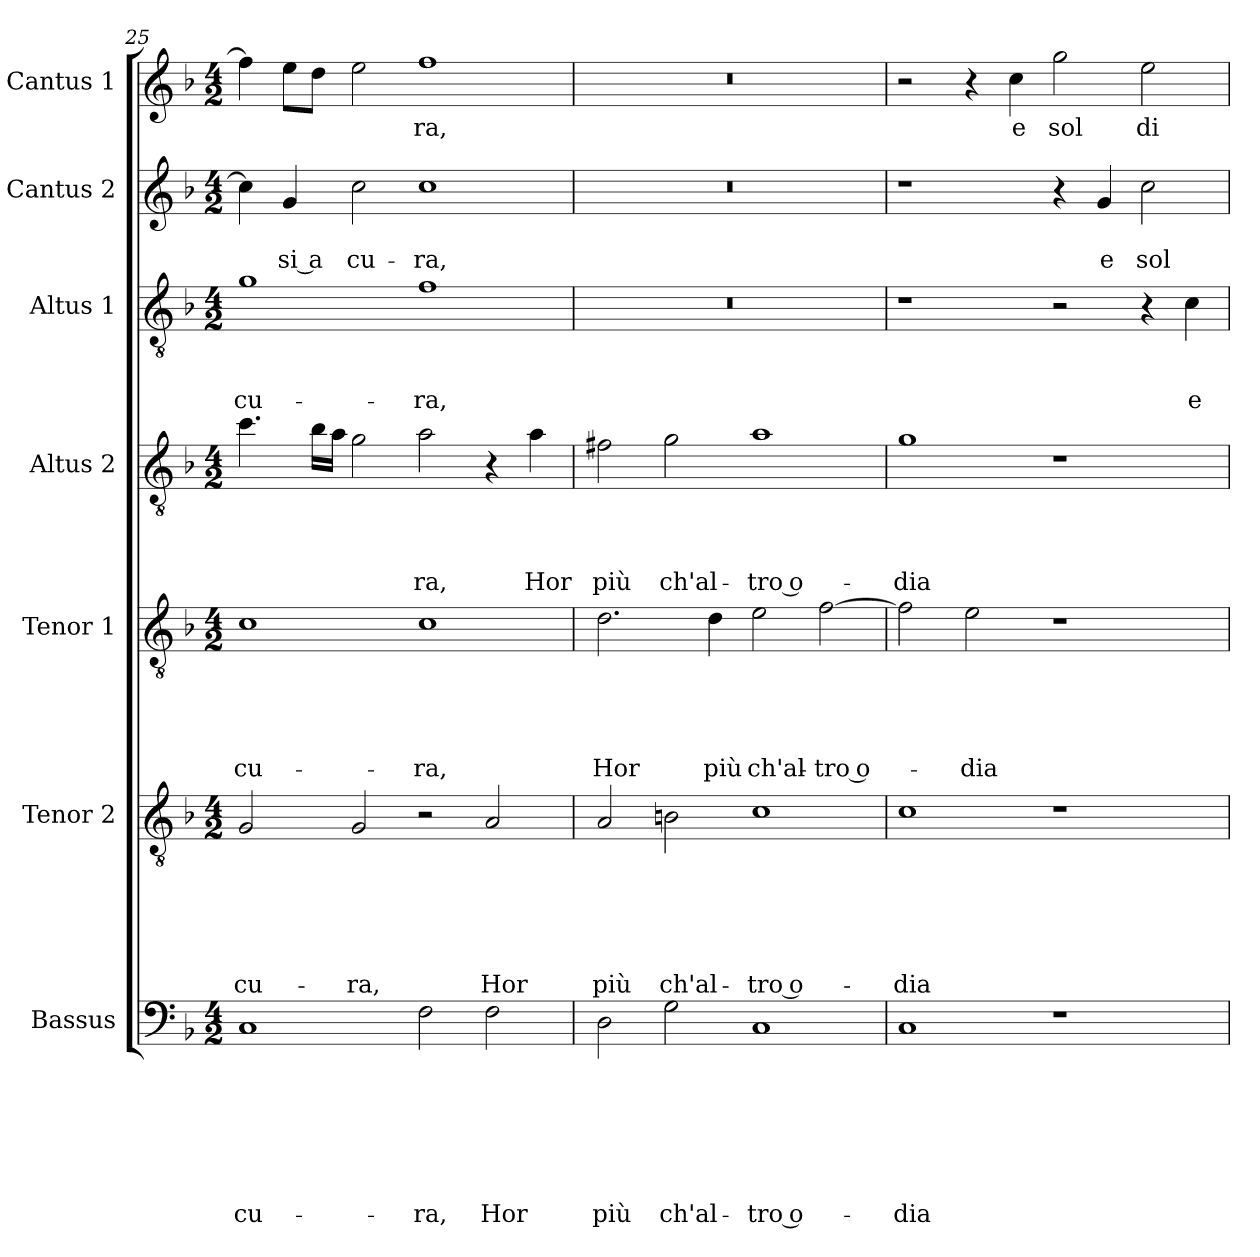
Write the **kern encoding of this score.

**kern	**text	**text	**text	**text	**text	**text	**text	**kern	**text	**text	**text	**text	**text	**text	**kern	**text	**text	**text	**text	**text	**kern	**text	**text	**text	**text	**kern	**text	**text	**text	**kern	**text	**text	**kern	**text
*part7	*part7	*part7	*part7	*part7	*part7	*part7	*part7	*part6	*part6	*part6	*part6	*part6	*part6	*part6	*part5	*part5	*part5	*part5	*part5	*part5	*part4	*part4	*part4	*part4	*part4	*part3	*part3	*part3	*part3	*part2	*part2	*part2	*part1	*part1
*staff7	*staff7	*staff7	*staff7	*staff7	*staff7	*staff7	*staff7	*staff6	*staff6	*staff6	*staff6	*staff6	*staff6	*staff6	*staff5	*staff5	*staff5	*staff5	*staff5	*staff5	*staff4	*staff4	*staff4	*staff4	*staff4	*staff3	*staff3	*staff3	*staff3	*staff2	*staff2	*staff2	*staff1	*staff1
*I"Bassus	*	*	*	*	*	*	*	*I"Tenor 2	*	*	*	*	*	*	*I"Tenor 1	*	*	*	*	*	*I"Altus 2	*	*	*	*	*I"Altus 1	*	*	*	*I"Cantus 2	*	*	*I"Cantus 1	*
!!LO:PB:g=z
*clefF4	*	*	*	*	*	*	*	*clefGv2	*	*	*	*	*	*	*clefGv2	*	*	*	*	*	*clefGv2	*	*	*	*	*clefGv2	*	*	*	*clefG2	*	*	*clefG2	*
*k[b-]	*	*	*	*	*	*	*	*k[b-]	*	*	*	*	*	*	*k[b-]	*	*	*	*	*	*k[b-]	*	*	*	*	*k[b-]	*	*	*	*k[b-]	*	*	*k[b-]	*
*d:	*	*	*	*	*	*	*	*d:	*	*	*	*	*	*	*d:	*	*	*	*	*	*d:	*	*	*	*	*d:	*	*	*	*d:	*	*	*d:	*
*M4/2	*	*	*	*	*	*	*	*M4/2	*	*	*	*	*	*	*M4/2	*	*	*	*	*	*M4/2	*	*	*	*	*M4/2	*	*	*	*M4/2	*	*	*M4/2	*
=25	=25	=25	=25	=25	=25	=25	=25	=25	=25	=25	=25	=25	=25	=25	=25	=25	=25	=25	=25	=25	=25	=25	=25	=25	=25	=25	=25	=25	=25	=25	=25	=25	=25	=25
!	!	!	!	!	!	!	!LO:LY:b	!	!	!	!	!	!	!LO:LY:b	!	!	!	!	!	!LO:LY:b	!	!	!	!	!	!	!	!	!LO:LY:b	!	!	!	!	!
1C	.	.	.	.	.	.	cu-	2G/	.	.	.	.	.	cu-	1c	.	.	.	.	cu-	4.cc\	.	.	.	.	1g	.	.	cu-	4cc\]	.	.	4ff\]	.
!	!	!	!	!	!	!	!	!	!	!	!	!	!	!	!	!	!	!	!	!	!	!	!	!	!	!	!	!	!	!	!	!LO:LY:b	!	!
.	.	.	.	.	.	.	.	.	.	.	.	.	.	.	.	.	.	.	.	.	.	.	.	.	.	.	.	.	.	4g/	.	si a	8ee\L	.
.	.	.	.	.	.	.	.	.	.	.	.	.	.	.	.	.	.	.	.	.	16b-\LL	.	.	.	.	.	.	.	.	.	.	.	8dd\J	.
.	.	.	.	.	.	.	.	.	.	.	.	.	.	.	.	.	.	.	.	.	16a\JJ	.	.	.	.	.	.	.	.	.	.	.	.	.
!	!	!	!	!	!	!	!	!	!	!	!	!	!	!LO:LY:b	!	!	!	!	!	!	!	!	!	!	!	!	!	!	!	!	!	!LO:LY:b	!	!
.	.	.	.	.	.	.	.	2G/	.	.	.	.	.	-ra,	.	.	.	.	.	.	2g\	.	.	.	.	.	.	.	.	2cc\	.	cu-	2ee\	.
!	!	!	!	!	!	!	!LO:LY:b	!	!	!	!	!	!	!	!	!	!	!	!	!LO:LY:b	!	!	!	!	!LO:LY:b	!	!	!	!LO:LY:b	!	!	!LO:LY:b	!	!LO:LY:b
2F\	.	.	.	.	.	.	-ra,	2r	.	.	.	.	.	.	1c	.	.	.	.	-ra,	2a\	.	.	.	-ra,	1f	.	.	-ra,	1cc	.	-ra,	1ff	-ra,
!	!	!	!	!	!	!	!LO:LY:b	!	!	!	!	!	!	!LO:LY:b	!	!	!	!	!	!	!	!	!	!	!	!	!	!	!	!	!	!	!	!
2F\	.	.	.	.	.	.	Hor	2A/	.	.	.	.	.	Hor	.	.	.	.	.	.	4r	.	.	.	.	.	.	.	.	.	.	.	.	.
!	!	!	!	!	!	!	!	!	!	!	!	!	!	!	!	!	!	!	!	!	!	!	!	!	!LO:LY:b	!	!	!	!	!	!	!	!	!
.	.	.	.	.	.	.	.	.	.	.	.	.	.	.	.	.	.	.	.	.	4a\	.	.	.	Hor	.	.	.	.	.	.	.	.	.
=26	=26	=26	=26	=26	=26	=26	=26	=26	=26	=26	=26	=26	=26	=26	=26	=26	=26	=26	=26	=26	=26	=26	=26	=26	=26	=26	=26	=26	=26	=26	=26	=26	=26	=26
!	!	!	!	!	!	!	!LO:LY:b	!	!	!	!	!	!	!LO:LY:b	!	!	!	!	!	!LO:LY:b	!	!	!	!	!LO:LY:b	!	!	!	!	!	!	!	!	!
2D\	.	.	.	.	.	.	più	2A/	.	.	.	.	.	più	2.d\	.	.	.	.	Hor	2f#X\	.	.	.	più	0r	.	.	.	0r	.	.	0r	.
!	!	!	!	!	!	!	!LO:LY:b	!	!	!	!	!	!	!LO:LY:b	!	!	!	!	!	!	!	!	!	!	!LO:LY:b	!	!	!	!	!	!	!	!	!
2G\	.	.	.	.	.	.	ch'al-	2Bn\	.	.	.	.	.	ch'al-	.	.	.	.	.	.	2g\	.	.	.	ch'al-	.	.	.	.	.	.	.	.	.
!	!	!	!	!	!	!	!	!	!	!	!	!	!	!	!	!	!	!	!	!LO:LY:b	!	!	!	!	!	!	!	!	!	!	!	!	!	!
.	.	.	.	.	.	.	.	.	.	.	.	.	.	.	4d\	.	.	.	.	più	.	.	.	.	.	.	.	.	.	.	.	.	.	.
!	!	!	!	!	!	!	!LO:LY:b	!	!	!	!	!	!	!LO:LY:b	!	!	!	!	!	!LO:LY:b	!	!	!	!	!LO:LY:b	!	!	!	!	!	!	!	!	!
1C	.	.	.	.	.	.	-tro o-	1c	.	.	.	.	.	-tro o-	2e\	.	.	.	.	ch'al-	1a	.	.	.	-tro o-	.	.	.	.	.	.	.	.	.
!	!	!	!	!	!	!	!	!	!	!	!	!	!	!	!	!	!	!	!	!LO:LY:b	!	!	!	!	!	!	!	!	!	!	!	!	!	!
.	.	.	.	.	.	.	.	.	.	.	.	.	.	.	[2f\	.	.	.	.	-tro o-	.	.	.	.	.	.	.	.	.	.	.	.	.	.
=27	=27	=27	=27	=27	=27	=27	=27	=27	=27	=27	=27	=27	=27	=27	=27	=27	=27	=27	=27	=27	=27	=27	=27	=27	=27	=27	=27	=27	=27	=27	=27	=27	=27	=27
!	!	!	!	!	!	!	!LO:LY:b	!	!	!	!	!	!	!LO:LY:b	!	!	!	!	!	!	!	!	!	!	!LO:LY:b	!	!	!	!	!	!	!	!	!
1C	.	.	.	.	.	.	-dia	1c	.	.	.	.	.	-dia	2f\]	.	.	.	.	.	1g	.	.	.	-dia	1r	.	.	.	1r	.	.	2r	.
!	!	!	!	!	!	!	!	!	!	!	!	!	!	!	!	!	!	!	!	!LO:LY:b	!	!	!	!	!	!	!	!	!	!	!	!	!	!
.	.	.	.	.	.	.	.	.	.	.	.	.	.	.	2e\	.	.	.	.	-dia	.	.	.	.	.	.	.	.	.	.	.	.	4r	.
!	!	!	!	!	!	!	!	!	!	!	!	!	!	!	!	!	!	!	!	!	!	!	!	!	!	!	!	!	!	!	!	!	!	!LO:LY:b
.	.	.	.	.	.	.	.	.	.	.	.	.	.	.	.	.	.	.	.	.	.	.	.	.	.	.	.	.	.	.	.	.	4cc\	e
!	!	!	!	!	!	!	!	!	!	!	!	!	!	!	!	!	!	!	!	!	!	!	!	!	!	!	!	!	!	!	!	!	!	!LO:LY:b
1r	.	.	.	.	.	.	.	1r	.	.	.	.	.	.	1r	.	.	.	.	.	1r	.	.	.	.	2r	.	.	.	4r	.	.	2gg\	sol
!	!	!	!	!	!	!	!	!	!	!	!	!	!	!	!	!	!	!	!	!	!	!	!	!	!	!	!	!	!	!	!	!LO:LY:b	!	!
.	.	.	.	.	.	.	.	.	.	.	.	.	.	.	.	.	.	.	.	.	.	.	.	.	.	.	.	.	.	4g/	.	e	.	.
!	!	!	!	!	!	!	!	!	!	!	!	!	!	!	!	!	!	!	!	!	!	!	!	!	!	!	!	!	!	!	!	!LO:LY:b	!	!LO:LY:b
.	.	.	.	.	.	.	.	.	.	.	.	.	.	.	.	.	.	.	.	.	.	.	.	.	.	4r	.	.	.	2cc\	.	sol	2ee\	di
!	!	!	!	!	!	!	!	!	!	!	!	!	!	!	!	!	!	!	!	!	!	!	!	!	!	!	!	!	!LO:LY:b	!	!	!	!	!
.	.	.	.	.	.	.	.	.	.	.	.	.	.	.	.	.	.	.	.	.	.	.	.	.	.	4c\	.	.	e	.	.	.	.	.
=	=	=	=	=	=	=	=	=	=	=	=	=	=	=	=	=	=	=	=	=	=	=	=	=	=	=	=	=	=	=	=	=	=	=
*-	*-	*-	*-	*-	*-	*-	*-	*-	*-	*-	*-	*-	*-	*-	*-	*-	*-	*-	*-	*-	*-	*-	*-	*-	*-	*-	*-	*-	*-	*-	*-	*-	*-	*-
